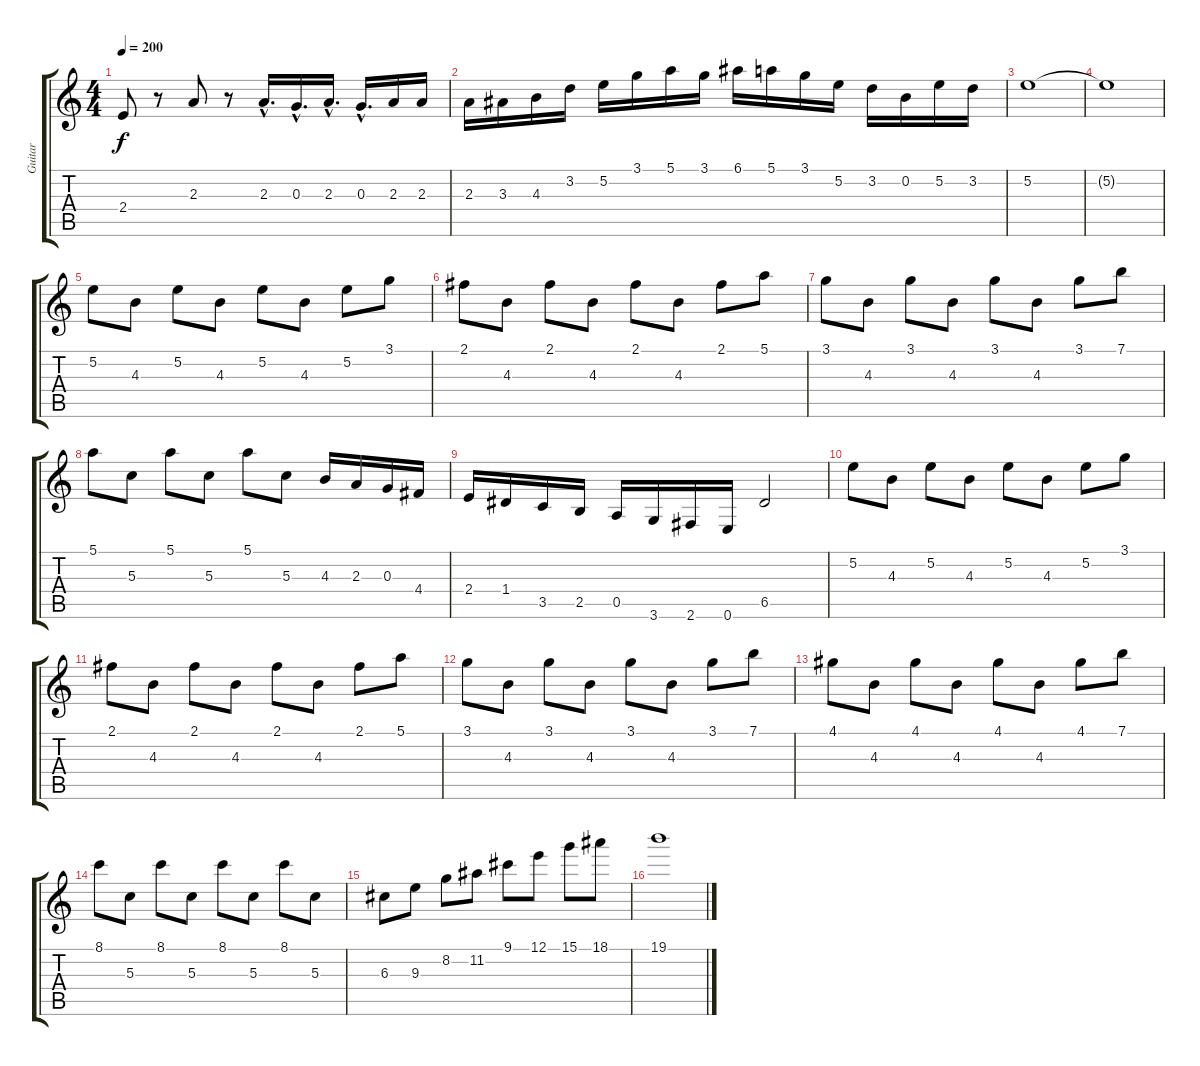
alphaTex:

\track ("Guitar" "Guitar") {instrument distortionguitar}
\staff {score tabs}
\tuning (E4 B3 G3 D3 A2 E2) {hide}
\ts (4 4)
\tempo 200
\clef g2
\ks c
2.4.8{dy f} r.8 2.3.8 r.8 2.3{hac}.16{d} 0.3{hac}.16{d} 2.3{hac}.16{d} 0.3{hac}.16{d} 2.3.16 2.3.16 |
2.3.16 3.3.16 4.3.16 3.2.16 5.2.16 3.1.16 5.1.16 3.1.16 6.1.16 5.1.16 3.1.16 5.2.16 3.2.16 0.2.16 5.2.16 3.2.16 |
5.2.1 |
5.2{t}.1 |
5.2.8 4.3.8 5.2.8 4.3.8 5.2.8 4.3.8 5.2.8 3.1.8 |
2.1.8 4.3.8 2.1.8 4.3.8 2.1.8 4.3.8 2.1.8 5.1.8 |
3.1.8 4.3.8 3.1.8 4.3.8 3.1.8 4.3.8 3.1.8 7.1.8 |
5.1.8 5.3.8 5.1.8 5.3.8 5.1.8 5.3.8 4.3.16 2.3.16 0.3.16 4.4.16 |
2.4.16 1.4.16 3.5.16 2.5.16 0.5.16 3.6.16 2.6.16 0.6.16 6.5.2 |
5.2.8 4.3.8 5.2.8 4.3.8 5.2.8 4.3.8 5.2.8 3.1.8 |
2.1.8 4.3.8 2.1.8 4.3.8 2.1.8 4.3.8 2.1.8 5.1.8 |
3.1.8 4.3.8 3.1.8 4.3.8 3.1.8 4.3.8 3.1.8 7.1.8 |
4.1.8 4.3.8 4.1.8 4.3.8 4.1.8 4.3.8 4.1.8 7.1.8 |
8.1.8 5.3.8 8.1.8 5.3.8 8.1.8 5.3.8 8.1.8 5.3.8 |
6.3.8 9.3.8 8.2.8 11.2.8 9.1.8 12.1.8 15.1.8 18.1.8 |
19.1.1
